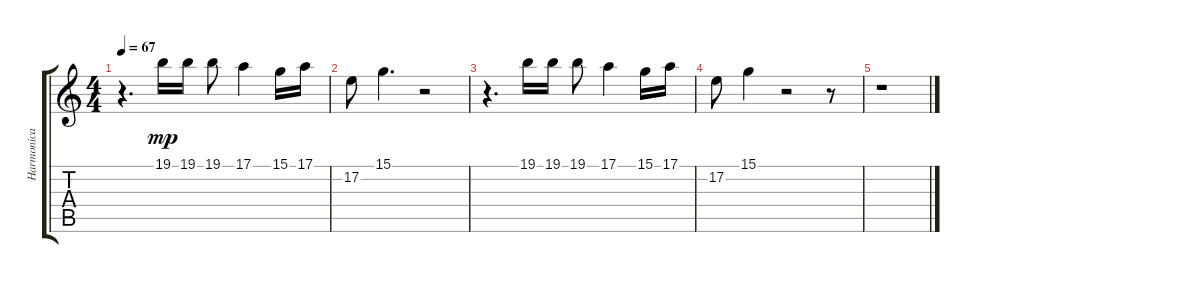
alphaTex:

\track ("Harmonica" "Harmonica") {instrument harmonica}
\staff {score tabs}
\tuning (E4 B3 G3 D3 A2 E2) {hide}
\ts (4 4)
\tempo 67
\clef g2
\ks c
r.4{d dy mp} 19.1.16 19.1.16 19.1.8 17.1.4 15.1.16 17.1.16 |
17.2.8 15.1.4{d} r.2 |
r.4{d} 19.1.16 19.1.16 19.1.8 17.1.4 15.1.16 17.1.16 |
17.2.8 15.1.4 r.2 r.8 |
r.1
